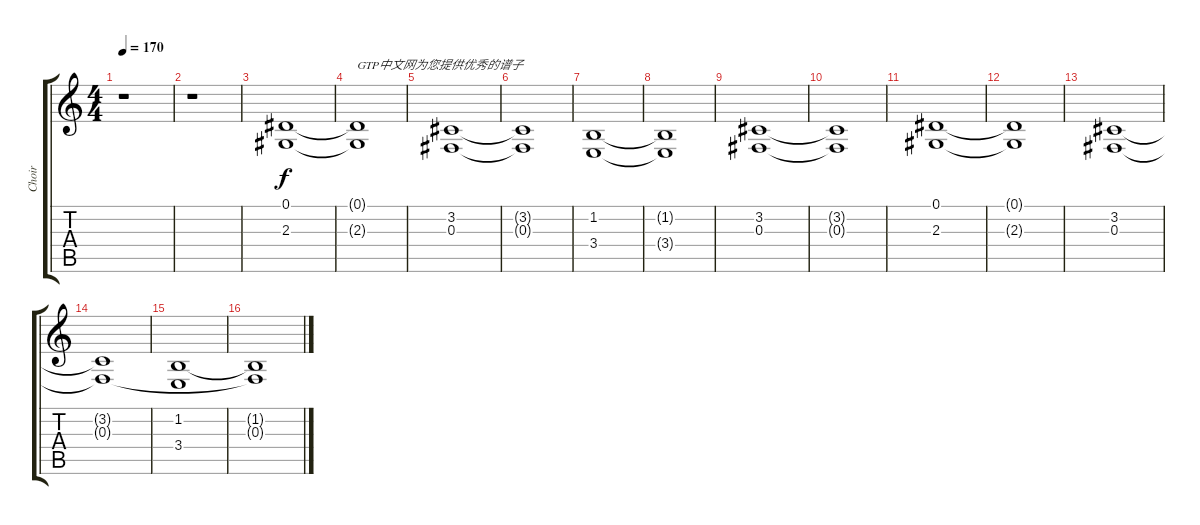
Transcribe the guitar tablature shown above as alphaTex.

\track ("Choir" "Choir") {instrument choiraahs}
\staff {score tabs}
\tuning (Eb4 Bb3 Gb3 Db3 Ab2 Eb2) {hide}
\ts (4 4)
\tempo 170
\clef g2
\ks c
r.1{dy f} |
r.1 |
(0.1 2.3).1 |
(0.1{t} 2.3{t}).1{txt "GTP中文网为您提供优秀的谱子"} |
(3.2 0.3).1 |
(3.2{t} 0.3{t}).1 |
(1.2 3.4).1 |
(1.2{t} 3.4{t}).1 |
(3.2 0.3).1 |
(3.2{t} 0.3{t}).1 |
(0.1 2.3).1 |
(0.1{t} 2.3{t}).1 |
(3.2 0.3).1 |
(3.2{t} 0.3{t}).1 |
(1.2 3.4).1 |
(1.2{t} 0.3{t}).1
